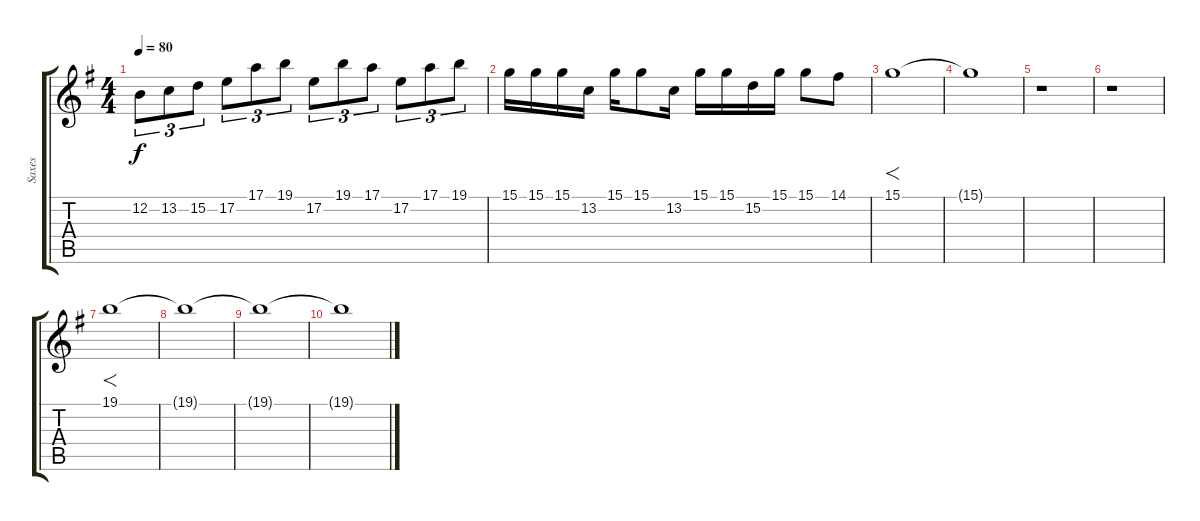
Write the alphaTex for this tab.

\track ("Saxes" "Saxes") {instrument altosax}
\staff {score tabs}
\tuning (E4 B3 G3 D3 A2 E2) {hide}
\ts (4 4)
\tempo 80
\clef g2
\ks g
12.2.8{tu (3 2) dy f} 13.2.8{tu (3 2)} 15.2.8{tu (3 2)} 17.2.8{tu (3 2)} 17.1.8{tu (3 2)} 19.1.8{tu (3 2)} 17.2.8{tu (3 2)} 19.1.8{tu (3 2)} 17.1.8{tu (3 2)} 17.2.8{tu (3 2)} 17.1.8{tu (3 2)} 19.1.8{tu (3 2)} |
15.1.16 15.1.16 15.1.16 13.2.16 15.1.16 15.1.8 13.2.16 15.1.16 15.1.16 15.2.16 15.1.16 15.1.8 14.1.8 |
15.1.1{f} |
15.1{t}.1 |
r.1 |
r.1 |
19.1.1{f} |
19.1{t}.1 |
19.1{t}.1 |
19.1{t}.1
